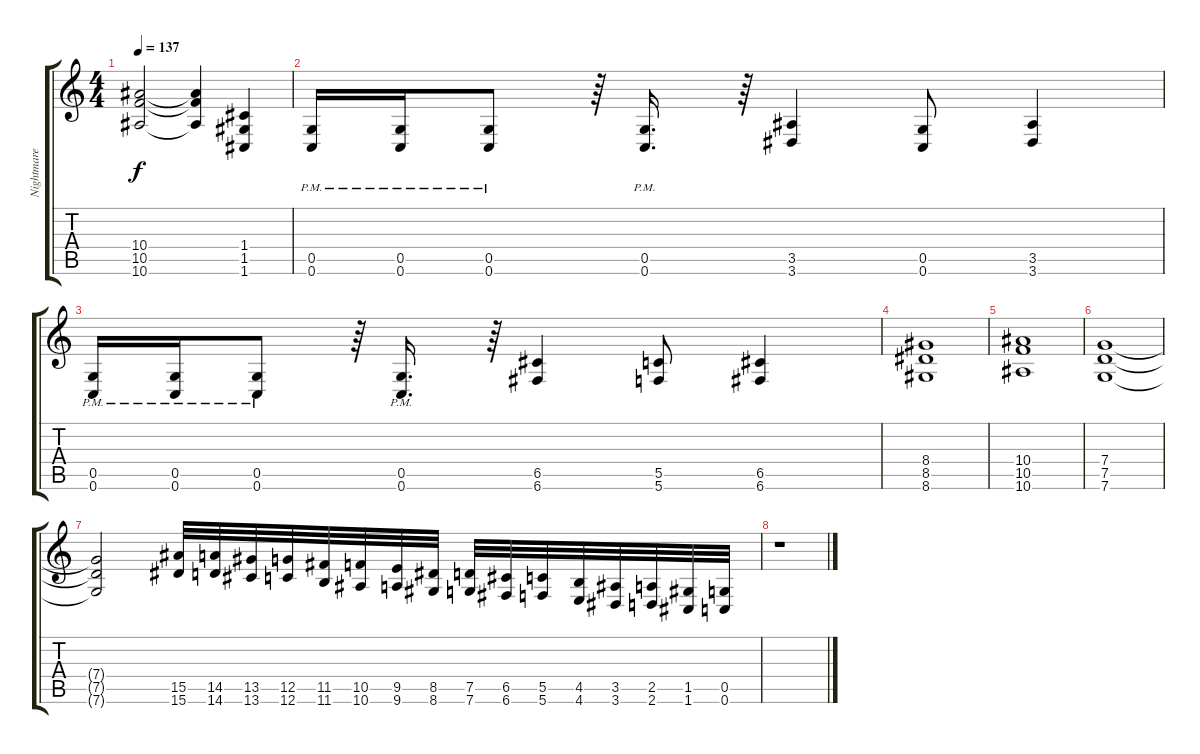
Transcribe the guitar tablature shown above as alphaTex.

\track ("Nightmare Industries Guitar" "Nightmare ") {instrument distortionguitar}
\staff {score tabs}
\tuning (D4 A3 F3 C3 G2 C2) {hide}
\ts (4 4)
\tempo 137
\clef g2
\ks c
(10.4 10.5 10.6).2{dy f} (10.4{t} 10.5{t} 10.6{t}).4 (1.4 1.5 1.6).4 |
(0.5{pm} 0.6{pm}).16 (0.5{pm} 0.6{pm}).16 (0.5{pm} 0.6{pm}).8 r.64 (0.5{pm} 0.6{pm}).16{d} r.64 (3.5 3.6).4 (0.5 0.6).8 (3.5 3.6).4 |
(0.5{pm} 0.6{pm}).16 (0.5{pm} 0.6{pm}).16 (0.5{pm} 0.6{pm}).8 r.64 (0.5{pm} 0.6{pm}).16{d} r.64 (6.5 6.6).4 (5.5 5.6).8 (6.5 6.6).4 |
(8.4 8.5 8.6).1 |
(10.4 10.5 10.6).1 |
(7.4 7.5 7.6).1 |
(7.4{t} 7.5{t} 7.6{t}).2 (15.5 15.6).32 (14.5 14.6).32 (13.5 13.6).32 (12.5 12.6).32 (11.5 11.6).32 (10.5 10.6).32 (9.5 9.6).32 (8.5 8.6).32 (7.5 7.6).32 (6.5 6.6).32 (5.5 5.6).32 (4.5 4.6).32 (3.5 3.6).32 (2.5 2.6).32 (1.5 1.6).32 (0.5 0.6).32 |
r.1
